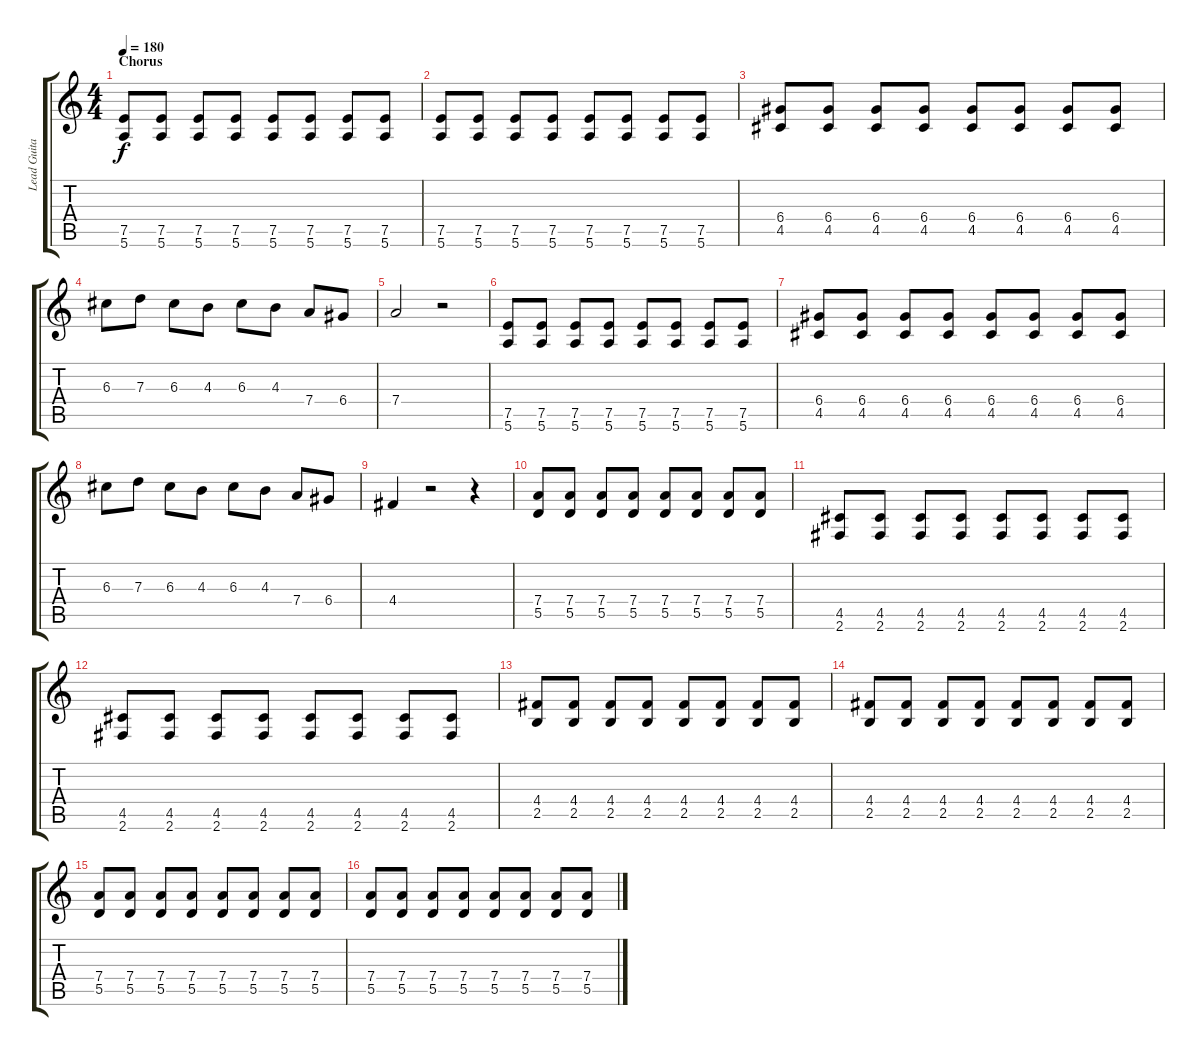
\track ("Lead Guitar" "Lead Guita") {instrument overdrivenguitar}
\staff {score tabs}
\tuning (E4 B3 G3 D3 A2 E2) {hide}
\ts (4 4)
\section ("" "Chorus")
\tempo 180
\clef g2
\ks c
(7.5 5.6).8{dy f} (7.5 5.6).8 (7.5 5.6).8 (7.5 5.6).8 (7.5 5.6).8 (7.5 5.6).8 (7.5 5.6).8 (7.5 5.6).8 |
(7.5 5.6).8 (7.5 5.6).8 (7.5 5.6).8 (7.5 5.6).8 (7.5 5.6).8 (7.5 5.6).8 (7.5 5.6).8 (7.5 5.6).8 |
(6.4 4.5).8 (6.4 4.5).8 (6.4 4.5).8 (6.4 4.5).8 (6.4 4.5).8 (6.4 4.5).8 (6.4 4.5).8 (6.4 4.5).8 |
6.3.8 7.3.8 6.3.8 4.3.8 6.3.8 4.3.8 7.4.8 6.4.8 |
7.4.2 r.2 |
(7.5 5.6).8 (7.5 5.6).8 (7.5 5.6).8 (7.5 5.6).8 (7.5 5.6).8 (7.5 5.6).8 (7.5 5.6).8 (7.5 5.6).8 |
(6.4 4.5).8 (6.4 4.5).8 (6.4 4.5).8 (6.4 4.5).8 (6.4 4.5).8 (6.4 4.5).8 (6.4 4.5).8 (6.4 4.5).8 |
6.3.8 7.3.8 6.3.8 4.3.8 6.3.8 4.3.8 7.4.8 6.4.8 |
4.4.4 r.2 r.4 |
(7.4 5.5).8 (7.4 5.5).8 (7.4 5.5).8 (7.4 5.5).8 (7.4 5.5).8 (7.4 5.5).8 (7.4 5.5).8 (7.4 5.5).8 |
(4.5 2.6).8 (4.5 2.6).8 (4.5 2.6).8 (4.5 2.6).8 (4.5 2.6).8 (4.5 2.6).8 (4.5 2.6).8 (4.5 2.6).8 |
(4.5 2.6).8 (4.5 2.6).8 (4.5 2.6).8 (4.5 2.6).8 (4.5 2.6).8 (4.5 2.6).8 (4.5 2.6).8 (4.5 2.6).8 |
(4.4 2.5).8 (4.4 2.5).8 (4.4 2.5).8 (4.4 2.5).8 (4.4 2.5).8 (4.4 2.5).8 (4.4 2.5).8 (4.4 2.5).8 |
(4.4 2.5).8 (4.4 2.5).8 (4.4 2.5).8 (4.4 2.5).8 (4.4 2.5).8 (4.4 2.5).8 (4.4 2.5).8 (4.4 2.5).8 |
(7.4 5.5).8 (7.4 5.5).8 (7.4 5.5).8 (7.4 5.5).8 (7.4 5.5).8 (7.4 5.5).8 (7.4 5.5).8 (7.4 5.5).8 |
(7.4 5.5).8 (7.4 5.5).8 (7.4 5.5).8 (7.4 5.5).8 (7.4 5.5).8 (7.4 5.5).8 (7.4 5.5).8 (7.4 5.5).8
